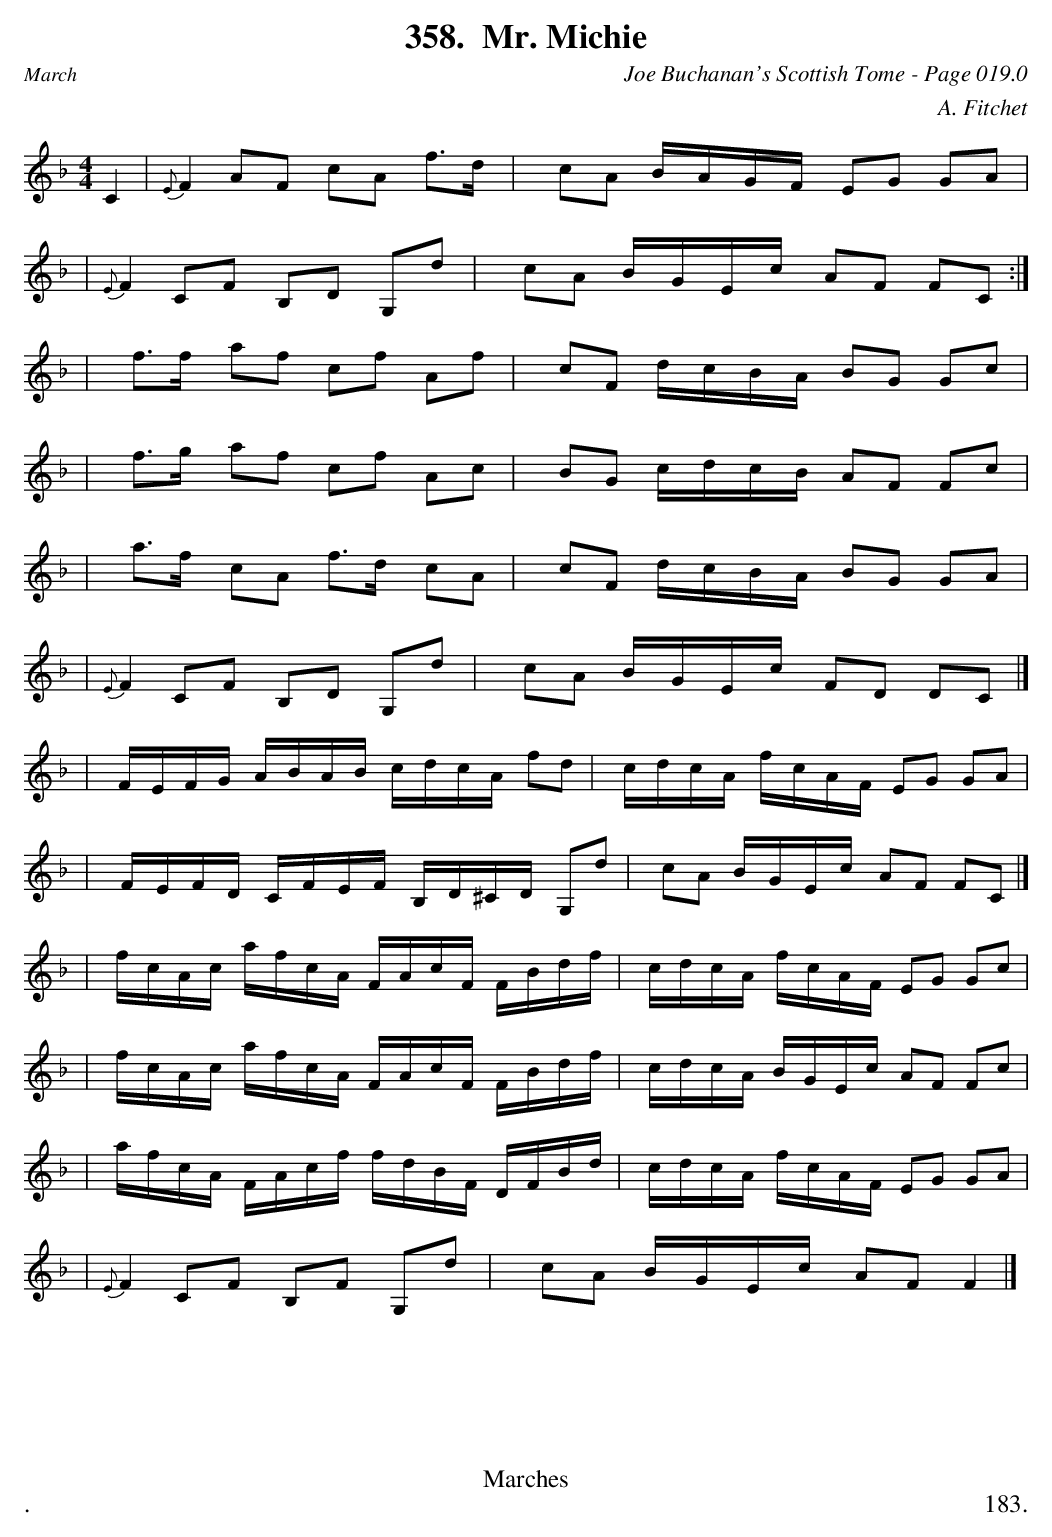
X:1
T:Mr. Michie
C:Joe Buchanan's Scottish Tome - Page 019.0
C:A. Fitchet
L:1/16
M:4/4
K:F
C4 | {E}F4 A2F2 c2A2 f2>d2 | c2A2 BAGF E2G2 G2A2 |
| {E}F4 C2F2 B,2D2 G,2d2 | c2A2 BGEc A2F2 F2C2 :|
| f2>f2 a2f2 c2f2 A2f2 | c2F2 dcBA B2G2 G2c2 |
| f2>g2 a2f2 c2f2 A2c2 | B2G2 cdcB A2F2 F2c2 |
| a2>f2 c2A2 f2>d2 c2A2 | c2F2 dcBA B2G2 G2A2 |
| {E}F4 C2F2 B,2D2 G,2d2 | c2A2 BGEc F2D2 D2C2 |]
| FEFG ABAB cdcA f2d2 | cdcA fcAF E2G2 G2A2 |
| FEFD CFEF B,D^CD G,2d2 | c2A2 BGEc A2F2 F2C2 |]
| fcAc afcA FAcF FBdf | cdcA fcAF E2G2 G2c2 |
| fcAc afcA FAcF FBdf | cdcA BGEc A2F2 F2c2 |
| afcA FAcf fdBF DFBd | cdcA fcAF E2G2 G2A2 |
| {E}F4 C2F2 B,2F2 G,2d2 | c2A2 BGEc A2F2 F4 |]
